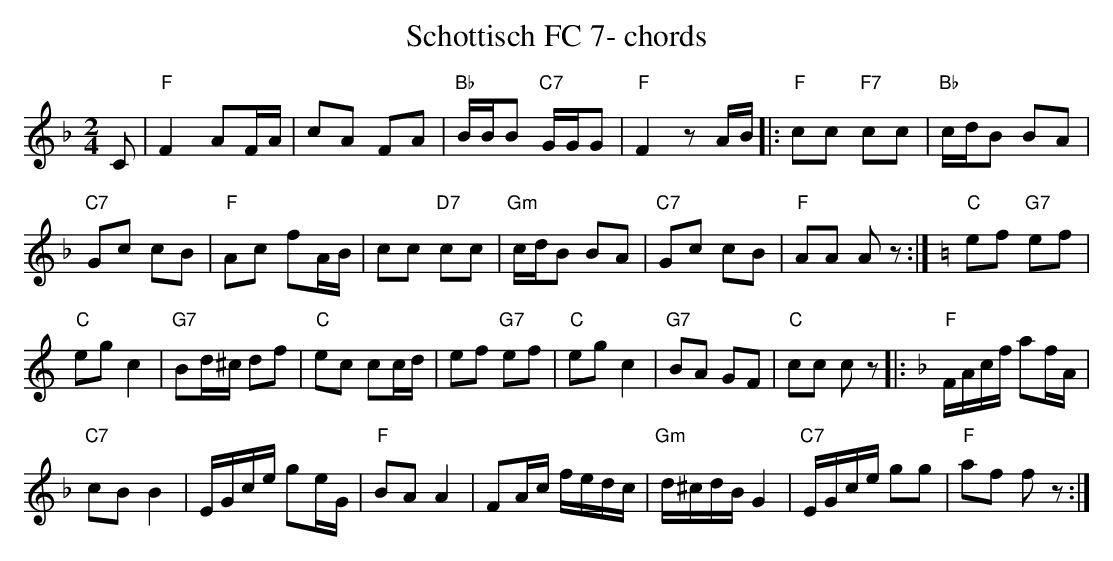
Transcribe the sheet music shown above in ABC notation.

X:1
T:Schottisch FC 7- chords
M:2/4
L:1/16
K:Fmaj%%MIDI gchordon
C2 | "F"F4A2FA | c2A2 F2A2 | "Bb"BBB2 "C7"GGG2 | "F"F4z2AB |: "F"c2c2 "F7"c2c2 | "Bb"cdB2 B2A2 |
"C7"G2c2 c2B2 | "F"A2c2 f2AB | c2c2 "D7"c2c2 | "Gm"cdB2 B2A2 | "C7"G2c2 c2B2 | "F"A2A2 A2z2 :| [K:Cmaj] "C"e2f2 "G7"e2f2 |
"C"e2g2c4 | "G7"B2d^c d2f2 | "C"e2c2 c2cd | e2f2 "G7"e2f2 | "C"e2g2c4 | "G7"B2A2 G2F2 | "C"c2c2 c2z2 |: [K:Fmaj] "F"FAcf a2fA |
"C7"c2B2B4 | EGce g2eG | "F"B2A2A4 | F2Ac fedc | "Gm"d^cdB G4 | "C7"EGce g2g2 | "F"a2f2 f2z2 :|
